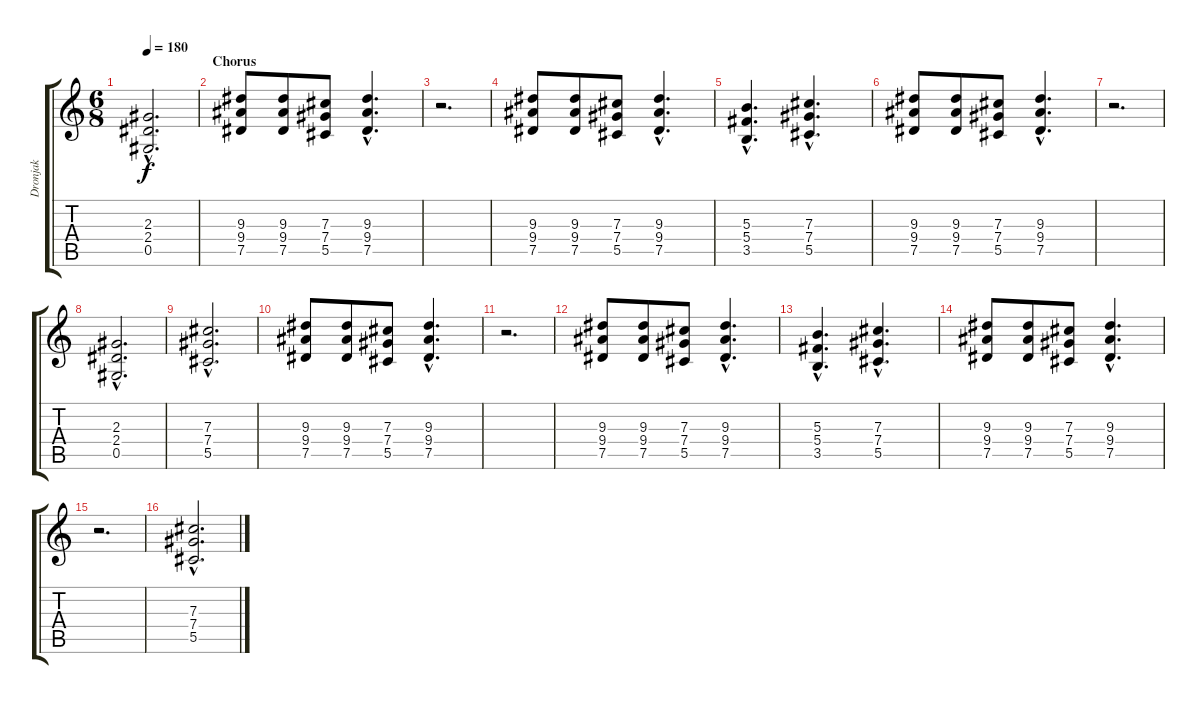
\track ("Dronjak" "Dronjak") {instrument distortionguitar}
\staff {score tabs}
\tuning (Eb4 Bb3 Gb3 Db3 Ab2 Eb2) {hide}
\ts (6 8)
\tempo 180
\clef g2
\ks c
(2.3{hac} 2.4{hac} 0.5{hac}).2{d dy f} |
\section ("" "Chorus")
(9.3 9.4 7.5).8 (9.3 9.4 7.5).8 (7.3 7.4 5.5).8 (9.3{hac} 9.4{hac} 7.5{hac}).4{d} |
r.2{d} |
(9.3 9.4 7.5).8 (9.3 9.4 7.5).8 (7.3 7.4 5.5).8 (9.3{hac} 9.4{hac} 7.5{hac}).4{d} |
(5.3{hac} 5.4{hac} 3.5{hac}).4{d} (7.3{hac} 7.4{hac} 5.5{hac}).4{d} |
(9.3 9.4 7.5).8 (9.3 9.4 7.5).8 (7.3 7.4 5.5).8 (9.3{hac} 9.4{hac} 7.5{hac}).4{d} |
r.2{d} |
(2.3{hac} 2.4{hac} 0.5{hac}).2{d} |
(7.3{hac} 7.4{hac} 5.5{hac}).2{d} |
(9.3 9.4 7.5).8 (9.3 9.4 7.5).8 (7.3 7.4 5.5).8 (9.3{hac} 9.4{hac} 7.5{hac}).4{d} |
r.2{d} |
(9.3 9.4 7.5).8 (9.3 9.4 7.5).8 (7.3 7.4 5.5).8 (9.3{hac} 9.4{hac} 7.5{hac}).4{d} |
(5.3{hac} 5.4{hac} 3.5{hac}).4{d} (7.3{hac} 7.4{hac} 5.5{hac}).4{d} |
(9.3 9.4 7.5).8 (9.3 9.4 7.5).8 (7.3 7.4 5.5).8 (9.3{hac} 9.4{hac} 7.5{hac}).4{d} |
r.2{d} |
(7.3{hac} 7.4{hac} 5.5{hac}).2{d}
